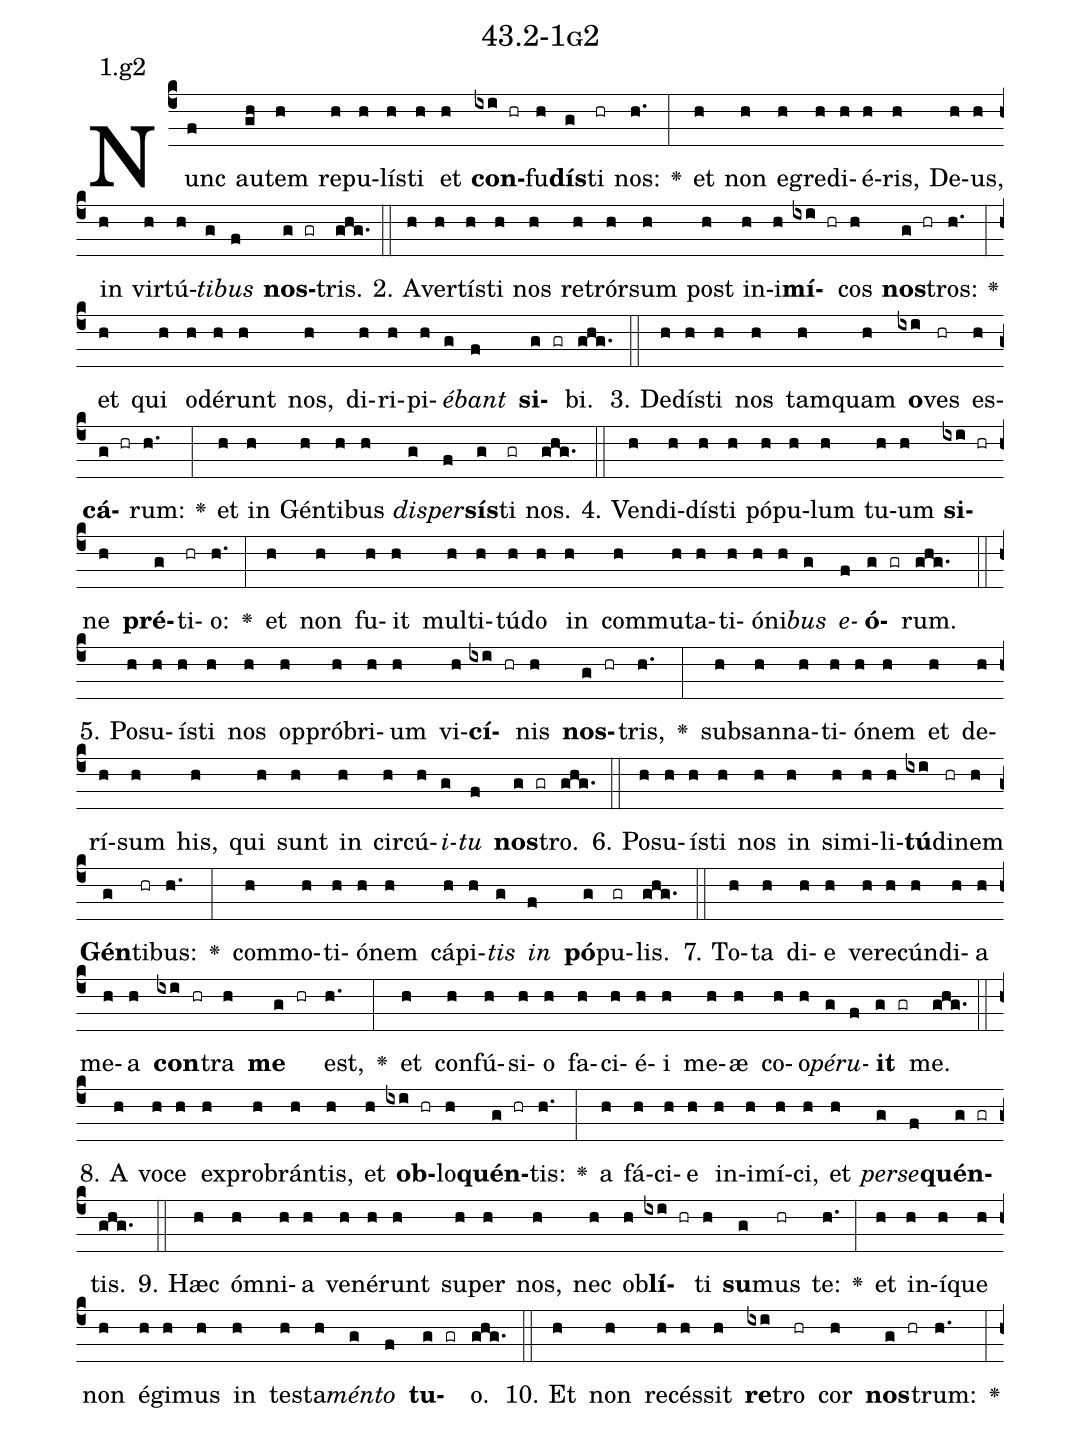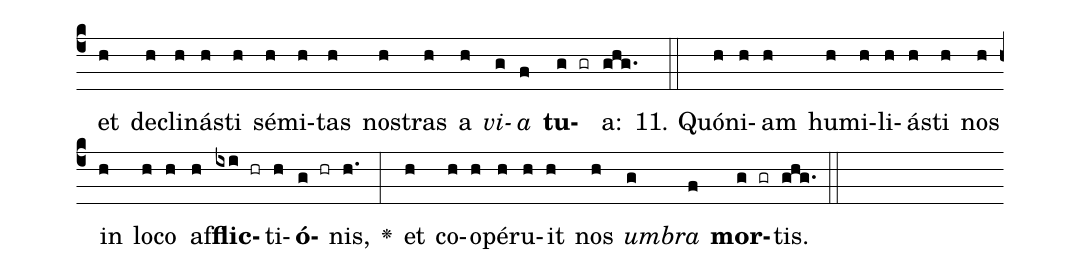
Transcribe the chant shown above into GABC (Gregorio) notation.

name: 43.2-1g2;
annotation: 1.g2;
%%
(c4)Nunc(f) au(gh)tem(h) re(h)pu(h)lís(h)ti(h) et(h) <b>con</b>(ixi hr)fu(h)<b>dís</b>(g)ti(hr) nos:(h.) <v>\greheightstar</v>(:) et(h) non(h) e(h)gre(h)di(h)é(h)ris,(h) De(h)us,(h) in(h) vir(h)tú(h)<i>ti</i>(g)<i>bus</i>(f) <b>nos</b>(g gr)tris.(ghg.) (::)
2. A(h)ver(h)tís(h)ti(h) nos(h) re(h)trór(h)sum(h) post(h) in(h)i(h)<b>mí</b>(ixi hr)cos(h) <b>nos</b>(g hr)tros:(h.) <v>\greheightstar</v>(:) et(h) qui(h) o(h)dé(h)runt(h) nos,(h) di(h)ri(h)pi(h)<i>é</i>(g)<i>bant</i>(f) <b>si</b>(g gr)bi.(ghg.) (::)
3. De(h)dís(h)ti(h) nos(h) tam(h)quam(h) <b>o</b>(ixi)ves(hr) es(h)<b>cá</b>(g hr)rum:(h.) <v>\greheightstar</v>(:) et(h) in(h) Gén(h)ti(h)bus(h) <i>di</i>(g)<i>sper</i>(f)<b>sís</b>(g)ti(gr) nos.(ghg.) (::)
4. Ven(h)di(h)dís(h)ti(h) pó(h)pu(h)lum(h) tu(h)um(h) <b>si</b>(ixi hr)ne(h) <b>pré</b>(g)ti(hr)o:(h.) <v>\greheightstar</v>(:) et(h) non(h) fu(h)it(h) mul(h)ti(h)tú(h)do(h) in(h) com(h)mu(h)ta(h)ti(h)ó(h)ni(h)<i>bus</i>(g) <i>e</i>(f)<b>ó</b>(g gr)rum.(ghg.) (::)
5. Po(h)su(h)ís(h)ti(h) nos(h) op(h)pró(h)bri(h)um(h) vi(h)<b>cí</b>(ixi hr)nis(h) <b>nos</b>(g hr)tris,(h.) <v>\greheightstar</v>(:) sub(h)san(h)na(h)ti(h)ó(h)nem(h) et(h) de(h)rí(h)sum(h) his,(h) qui(h) sunt(h) in(h) cir(h)cú(h)<i>i</i>(g)<i>tu</i>(f) <b>nos</b>(g gr)tro.(ghg.) (::)
6. Po(h)su(h)ís(h)ti(h) nos(h) in(h) si(h)mi(h)li(h)<b>tú</b>(ixi)di(hr)nem(h) <b>Gén</b>(g)ti(hr)bus:(h.) <v>\greheightstar</v>(:) com(h)mo(h)ti(h)ó(h)nem(h) cá(h)pi(h)<i>tis</i>(g) <i>in</i>(f) <b>pó</b>(g)pu(gr)lis.(ghg.) (::)
7. To(h)ta(h) di(h)e(h) ve(h)re(h)cún(h)di(h)a(h) me(h)a(h) <b>con</b>(ixi hr)tra(h) <b>me</b>(g hr) est,(h.) <v>\greheightstar</v>(:) et(h) con(h)fú(h)si(h)o(h) fa(h)ci(h)é(h)i(h) me(h)æ(h) co(h)o(h)<i>pé</i>(g)<i>ru</i>(f)<b>it</b>(g gr) me.(ghg.) (::)
8. A(h) vo(h)ce(h) ex(h)pro(h)brán(h)tis,(h) et(h) <b>ob</b>(ixi hr)lo(h)<b>quén</b>(g hr)tis:(h.) <v>\greheightstar</v>(:) a(h) fá(h)ci(h)e(h) in(h)i(h)mí(h)ci,(h) et(h) <i>per</i>(g)<i>se</i>(f)<b>quén</b>(g gr)tis.(ghg.) (::)
9. Hæc(h) óm(h)ni(h)a(h) ve(h)né(h)runt(h) su(h)per(h) nos,(h) nec(h) ob(h)<b>lí</b>(ixi hr)ti(h) <b>su</b>(g)mus(hr) te:(h.) <v>\greheightstar</v>(:) et(h) in(h)í(h)que(h) non(h) é(h)gi(h)mus(h) in(h) tes(h)ta(h)<i>mén</i>(g)<i>to</i>(f) <b>tu</b>(g gr)o.(ghg.) (::)
10. Et(h) non(h) re(h)cés(h)sit(h) <b>re</b>(ixi)tro(hr) cor(h) <b>nos</b>(g hr)trum:(h.) <v>\greheightstar</v>(:) et(h) de(h)cli(h)nás(h)ti(h) sé(h)mi(h)tas(h) nos(h)tras(h) a(h) <i>vi</i>(g)<i>a</i>(f) <b>tu</b>(g gr)a:(ghg.) (::)
11. Quón(h)i(h)am(h) hu(h)mi(h)li(h)ás(h)ti(h) nos(h) in(h) lo(h)co(h) af(h)<b>flic</b>(ixi hr)ti(h)<b>ó</b>(g hr)nis,(h.) <v>\greheightstar</v>(:) et(h) co(h)o(h)pé(h)ru(h)it(h) nos(h) <i>um</i>(g)<i>bra</i>(f) <b>mor</b>(g gr)tis.(ghg.) (::)
